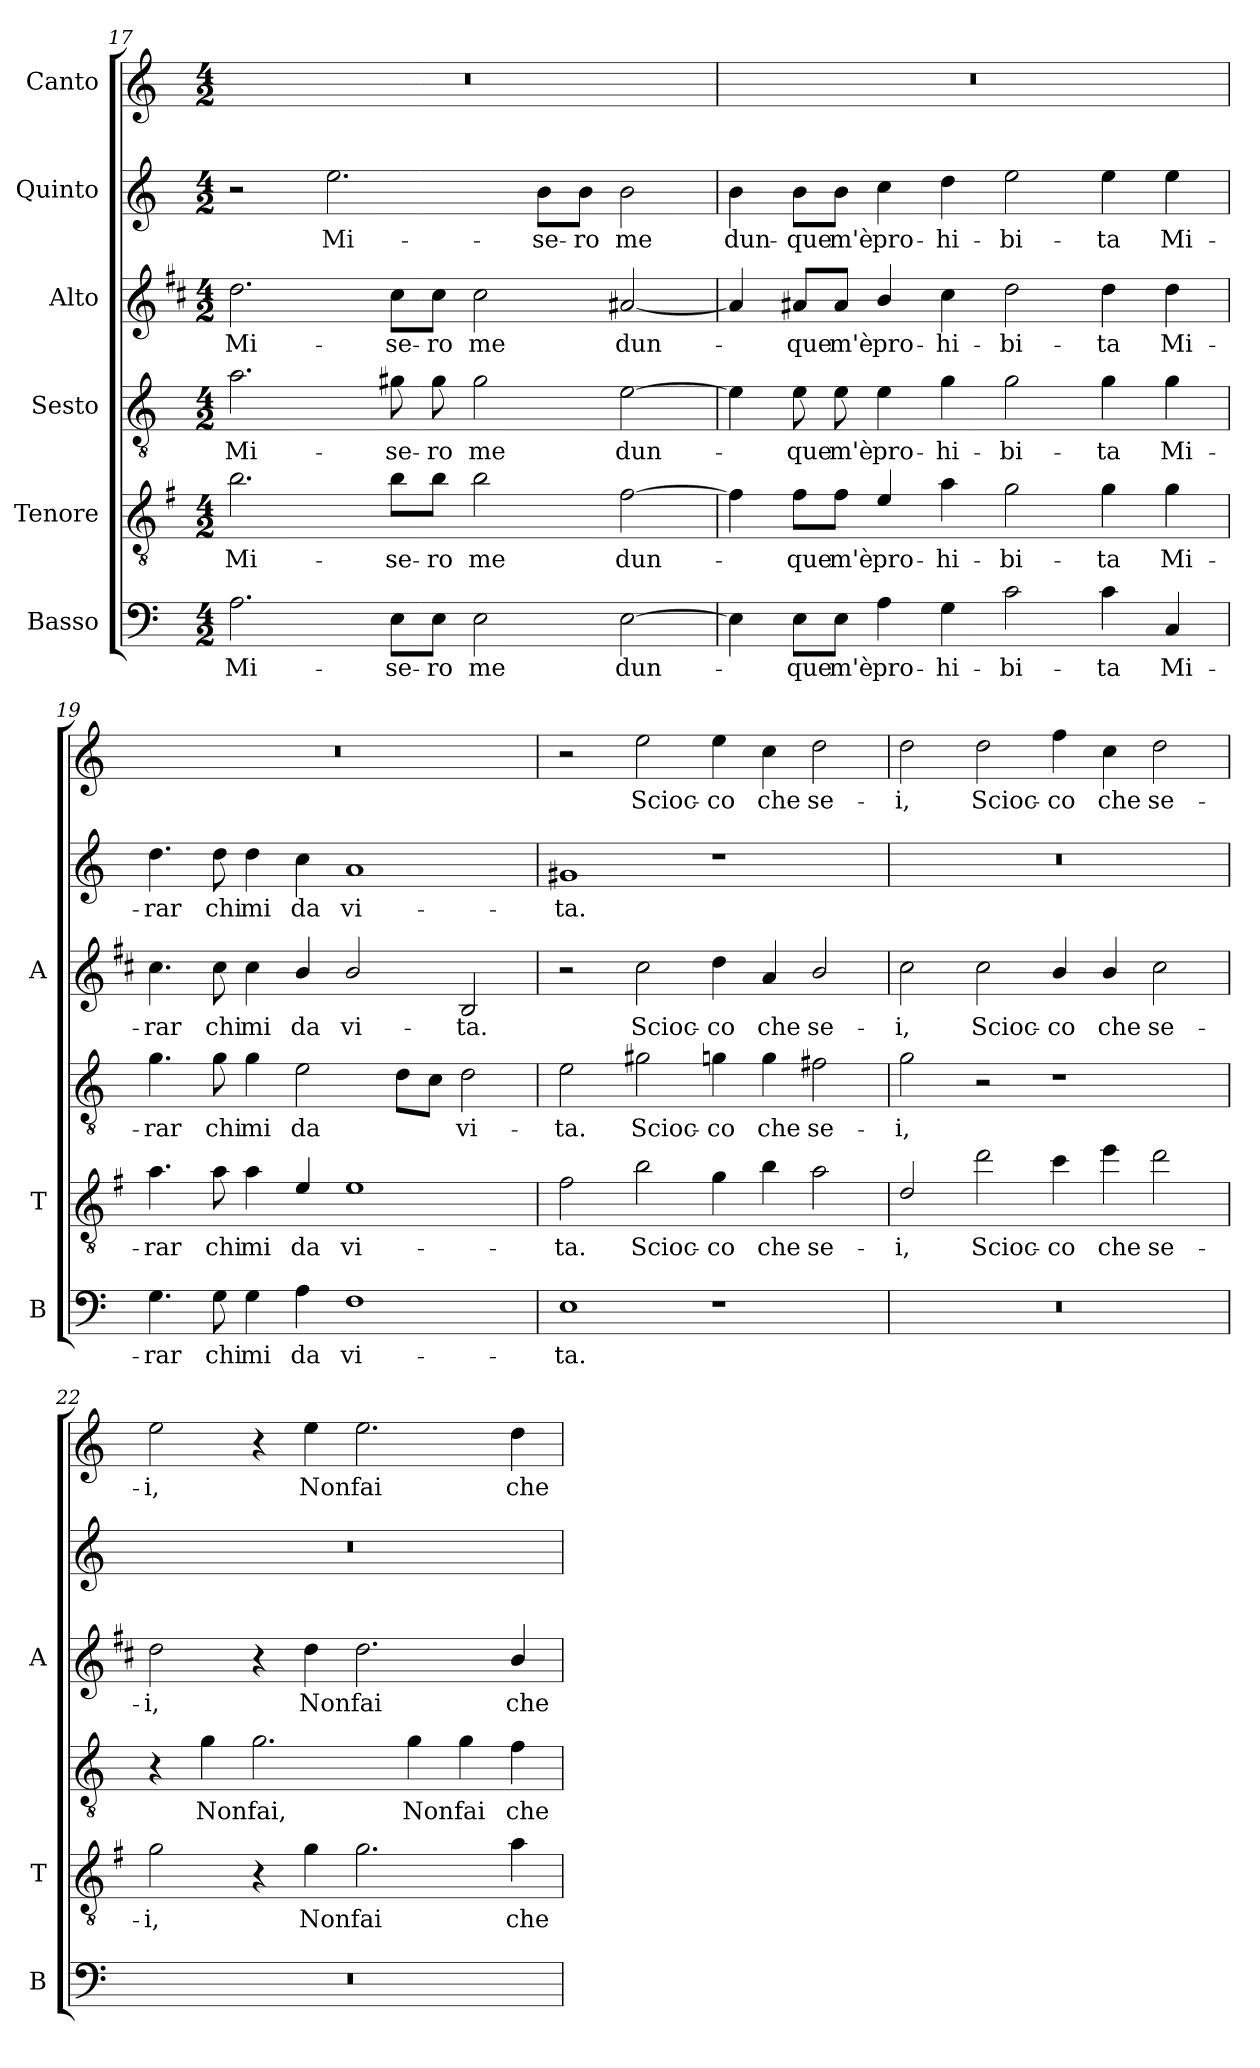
**kern	**text	**kern	**text	**kern	**text	**kern	**text	**kern	**text	**kern	**text
*part6	*part6	*part5	*part5	*part4	*part4	*part3	*part3	*part2	*part2	*part1	*part1
*staff6	*staff6	*staff5	*staff5	*staff4	*staff4	*staff3	*staff3	*staff2	*staff2	*staff1	*staff1
*I"Basso	*	*I"Tenore	*	*I"Sesto	*	*I"Alto	*	*I"Quinto	*	*I"Canto	*
*I'B	*	*I'T	*	*	*	*I'A	*	*	*	*	*
*clefF4	*	*clefGv2	*	*clefGv2	*	*clefG2	*	*clefG2	*	*clefG2	*
*	*	*ITrd4c7	*	*	*	*ITrd1c2	*	*	*	*	*
*k[]	*	*k[]	*	*k[]	*	*k[]	*	*k[]	*	*k[]	*
*C:	*	*C:	*	*C:	*	*C:	*	*C:	*	*C:	*
*M4/2	*	*M4/2	*	*M4/2	*	*M4/2	*	*M4/2	*	*M4/2	*
=17	=17	=17	=17	=17	=17	=17	=17	=17	=17	=17	=17
!	!LO:LY:b	!	!LO:LY:b	!	!LO:LY:b	!	!LO:LY:b	!	!	!	!
2.A\	Mi-	2.e\	Mi-	2.a\	Mi-	2.cc\	Mi-	2r	.	0r	.
!	!	!	!	!	!	!	!	!	!LO:LY:b	!	!
.	.	.	.	.	.	.	.	2.ee\	Mi-	.	.
!	!LO:LY:b	!	!LO:LY:b	!	!LO:LY:b	!	!LO:LY:b	!	!	!	!
8E\L	-se-	8e\L	-se-	8g#X\	-se-	8b\L	-se-	.	.	.	.
!	!LO:LY:b	!	!LO:LY:b	!	!LO:LY:b	!	!LO:LY:b	!	!	!	!
8E\J	-ro	8e\J	-ro	8g#\	-ro	8b\J	-ro	.	.	.	.
!	!LO:LY:b	!	!LO:LY:b	!	!LO:LY:b	!	!LO:LY:b	!	!	!	!
2E\	me	2e\	me	2g#\	me	2b\	me	.	.	.	.
!	!	!	!	!	!	!	!	!	!LO:LY:b	!	!
.	.	.	.	.	.	.	.	8b\L	-se-	.	.
!	!	!	!	!	!	!	!	!	!LO:LY:b	!	!
.	.	.	.	.	.	.	.	8b\J	-ro	.	.
!	!LO:LY:b	!	!LO:LY:b	!	!LO:LY:b	!	!LO:LY:b	!	!LO:LY:b	!	!
[2E\	dun-	[2B\	dun-	[2e\	dun-	[2g#X/	dun-	2b\	me	.	.
=18	=18	=18	=18	=18	=18	=18	=18	=18	=18	=18	=18
!	!	!	!	!	!	!	!	!	!LO:LY:b	!	!
4E\]	.	4B\]	.	4e\]	.	4g#/]	.	4b\	dun-	0r	.
!	!LO:LY:b	!	!LO:LY:b	!	!LO:LY:b	!	!LO:LY:b	!	!LO:LY:b	!	!
8E\L	-que	8B\L	-que	8e\	-que	8g#X/L	-que	8b\L	-que	.	.
!	!LO:LY:b	!	!LO:LY:b	!	!LO:LY:b	!	!LO:LY:b	!	!LO:LY:b	!	!
8E\J	m'è	8B\J	m'è	8e\	m'è	8g#/J	m'è	8b\J	m'è	.	.
!	!LO:LY:b	!	!LO:LY:b	!	!LO:LY:b	!	!LO:LY:b	!	!LO:LY:b	!	!
4A\	pro-	4A/	pro-	4e\	pro-	4a/	pro-	4cc\	pro-	.	.
!	!LO:LY:b	!	!LO:LY:b	!	!LO:LY:b	!	!LO:LY:b	!	!LO:LY:b	!	!
4G\	-hi-	4d\	-hi-	4g\	-hi-	4b\	-hi-	4dd\	-hi-	.	.
!	!LO:LY:b	!	!LO:LY:b	!	!LO:LY:b	!	!LO:LY:b	!	!LO:LY:b	!	!
2c\	-bi-	2c\	-bi-	2g\	-bi-	2cc\	-bi-	2ee\	-bi-	.	.
!	!LO:LY:b	!	!LO:LY:b	!	!LO:LY:b	!	!LO:LY:b	!	!LO:LY:b	!	!
4c\	-ta	4c\	-ta	4g\	-ta	4cc\	-ta	4ee\	-ta	.	.
!	!LO:LY:b	!	!LO:LY:b	!	!LO:LY:b	!	!LO:LY:b	!	!LO:LY:b	!	!
4C/	Mi-	4c\	Mi-	4g\	Mi-	4cc\	Mi-	4ee\	Mi-	.	.
=19	=19	=19	=19	=19	=19	=19	=19	=19	=19	=19	=19
!	!LO:LY:b	!	!LO:LY:b	!	!LO:LY:b	!	!LO:LY:b	!	!LO:LY:b	!	!
4.G\	-rar	4.d\	-rar	4.g\	-rar	4.b\	-rar	4.dd\	-rar	0r	.
!	!LO:LY:b	!	!LO:LY:b	!	!LO:LY:b	!	!LO:LY:b	!	!LO:LY:b	!	!
8G\	chi	8d\	chi	8g\	chi	8b\	chi	8dd\	chi	.	.
!	!LO:LY:b	!	!LO:LY:b	!	!LO:LY:b	!	!LO:LY:b	!	!LO:LY:b	!	!
4G\	mi	4d\	mi	4g\	mi	4b\	mi	4dd\	mi	.	.
!	!LO:LY:b	!	!LO:LY:b	!	!LO:LY:b	!	!LO:LY:b	!	!LO:LY:b	!	!
4A\	da	4A/	da	2e\	da	4a/	da	4cc\	da	.	.
!	!LO:LY:b	!	!LO:LY:b	!	!	!	!LO:LY:b	!	!LO:LY:b	!	!
1F	vi-	1A	vi-	.	.	2a/	vi-	1a	vi-	.	.
.	.	.	.	8d\L	.	.	.	.	.	.	.
.	.	.	.	8c\J	.	.	.	.	.	.	.
!	!	!	!	!	!LO:LY:b	!	!LO:LY:b	!	!	!	!
.	.	.	.	2d\	vi-	2A/	-ta.	.	.	.	.
!!LO:PB:g=z
=20	=20	=20	=20	=20	=20	=20	=20	=20	=20	=20	=20
!	!LO:LY:b	!	!LO:LY:b	!	!LO:LY:b	!	!	!	!LO:LY:b	!	!
1E	-ta.	2B\	-ta.	2e\	-ta.	2r	.	1g#X	-ta.	2r	.
!	!	!	!LO:LY:b	!	!LO:LY:b	!	!LO:LY:b	!	!	!	!LO:LY:b
.	.	2e\	Scioc-	2g#X\	Scioc-	2b\	Scioc-	.	.	2ee\	Scioc-
!	!	!	!LO:LY:b	!	!LO:LY:b	!	!LO:LY:b	!	!	!	!LO:LY:b
1r	.	4c\	-co	4gn\	-co	4cc\	-co	1r	.	4ee\	-co
!	!	!	!LO:LY:b	!	!LO:LY:b	!	!LO:LY:b	!	!	!	!LO:LY:b
.	.	4e\	che	4g\	che	4g/	che	.	.	4cc\	che
!	!	!	!LO:LY:b	!	!LO:LY:b	!	!LO:LY:b	!	!	!	!LO:LY:b
.	.	2d\	se-	2f#X\	se-	2a/	se-	.	.	2dd\	se-
=21	=21	=21	=21	=21	=21	=21	=21	=21	=21	=21	=21
!	!	!	!LO:LY:b	!	!LO:LY:b	!	!LO:LY:b	!	!	!	!LO:LY:b
0r	.	2G/	-i,	2g\	-i,	2b\	-i,	0r	.	2dd\	-i,
!	!	!	!LO:LY:b	!	!	!	!LO:LY:b	!	!	!	!LO:LY:b
.	.	2g\	Scioc-	2r	.	2b\	Scioc-	.	.	2dd\	Scioc-
!	!	!	!LO:LY:b	!	!	!	!LO:LY:b	!	!	!	!LO:LY:b
.	.	4f\	-co	1r	.	4a/	-co	.	.	4ff\	-co
!	!	!	!LO:LY:b	!	!	!	!LO:LY:b	!	!	!	!LO:LY:b
.	.	4a\	che	.	.	4a/	che	.	.	4cc\	che
!	!	!	!LO:LY:b	!	!	!	!LO:LY:b	!	!	!	!LO:LY:b
.	.	2g\	se-	.	.	2b\	se-	.	.	2dd\	se-
=22	=22	=22	=22	=22	=22	=22	=22	=22	=22	=22	=22
!	!	!	!LO:LY:b	!	!	!	!LO:LY:b	!	!	!	!LO:LY:b
0r	.	2c\	-i,	4r	.	2cc\	-i,	0r	.	2ee\	-i,
!	!	!	!	!	!LO:LY:b	!	!	!	!	!	!
.	.	.	.	4g\	Non	.	.	.	.	.	.
!	!	!	!	!	!LO:LY:b	!	!	!	!	!	!
.	.	4r	.	2.g\	fai,	4r	.	.	.	4r	.
!	!	!	!LO:LY:b	!	!	!	!LO:LY:b	!	!	!	!LO:LY:b
.	.	4c\	Non	.	.	4cc\	Non	.	.	4ee\	Non
!	!	!	!LO:LY:b	!	!	!	!LO:LY:b	!	!	!	!LO:LY:b
.	.	2.c\	fai	.	.	2.cc\	fai	.	.	2.ee\	fai
!	!	!	!	!	!LO:LY:b	!	!	!	!	!	!
.	.	.	.	4g\	Non	.	.	.	.	.	.
!	!	!	!	!	!LO:LY:b	!	!	!	!	!	!
.	.	.	.	4g\	fai	.	.	.	.	.	.
!	!	!	!LO:LY:b	!	!LO:LY:b	!	!LO:LY:b	!	!	!	!LO:LY:b
.	.	4d\	che	4f\	che	4a/	che	.	.	4dd\	che
=	=	=	=	=	=	=	=	=	=	=	=
*-	*-	*-	*-	*-	*-	*-	*-	*-	*-	*-	*-
